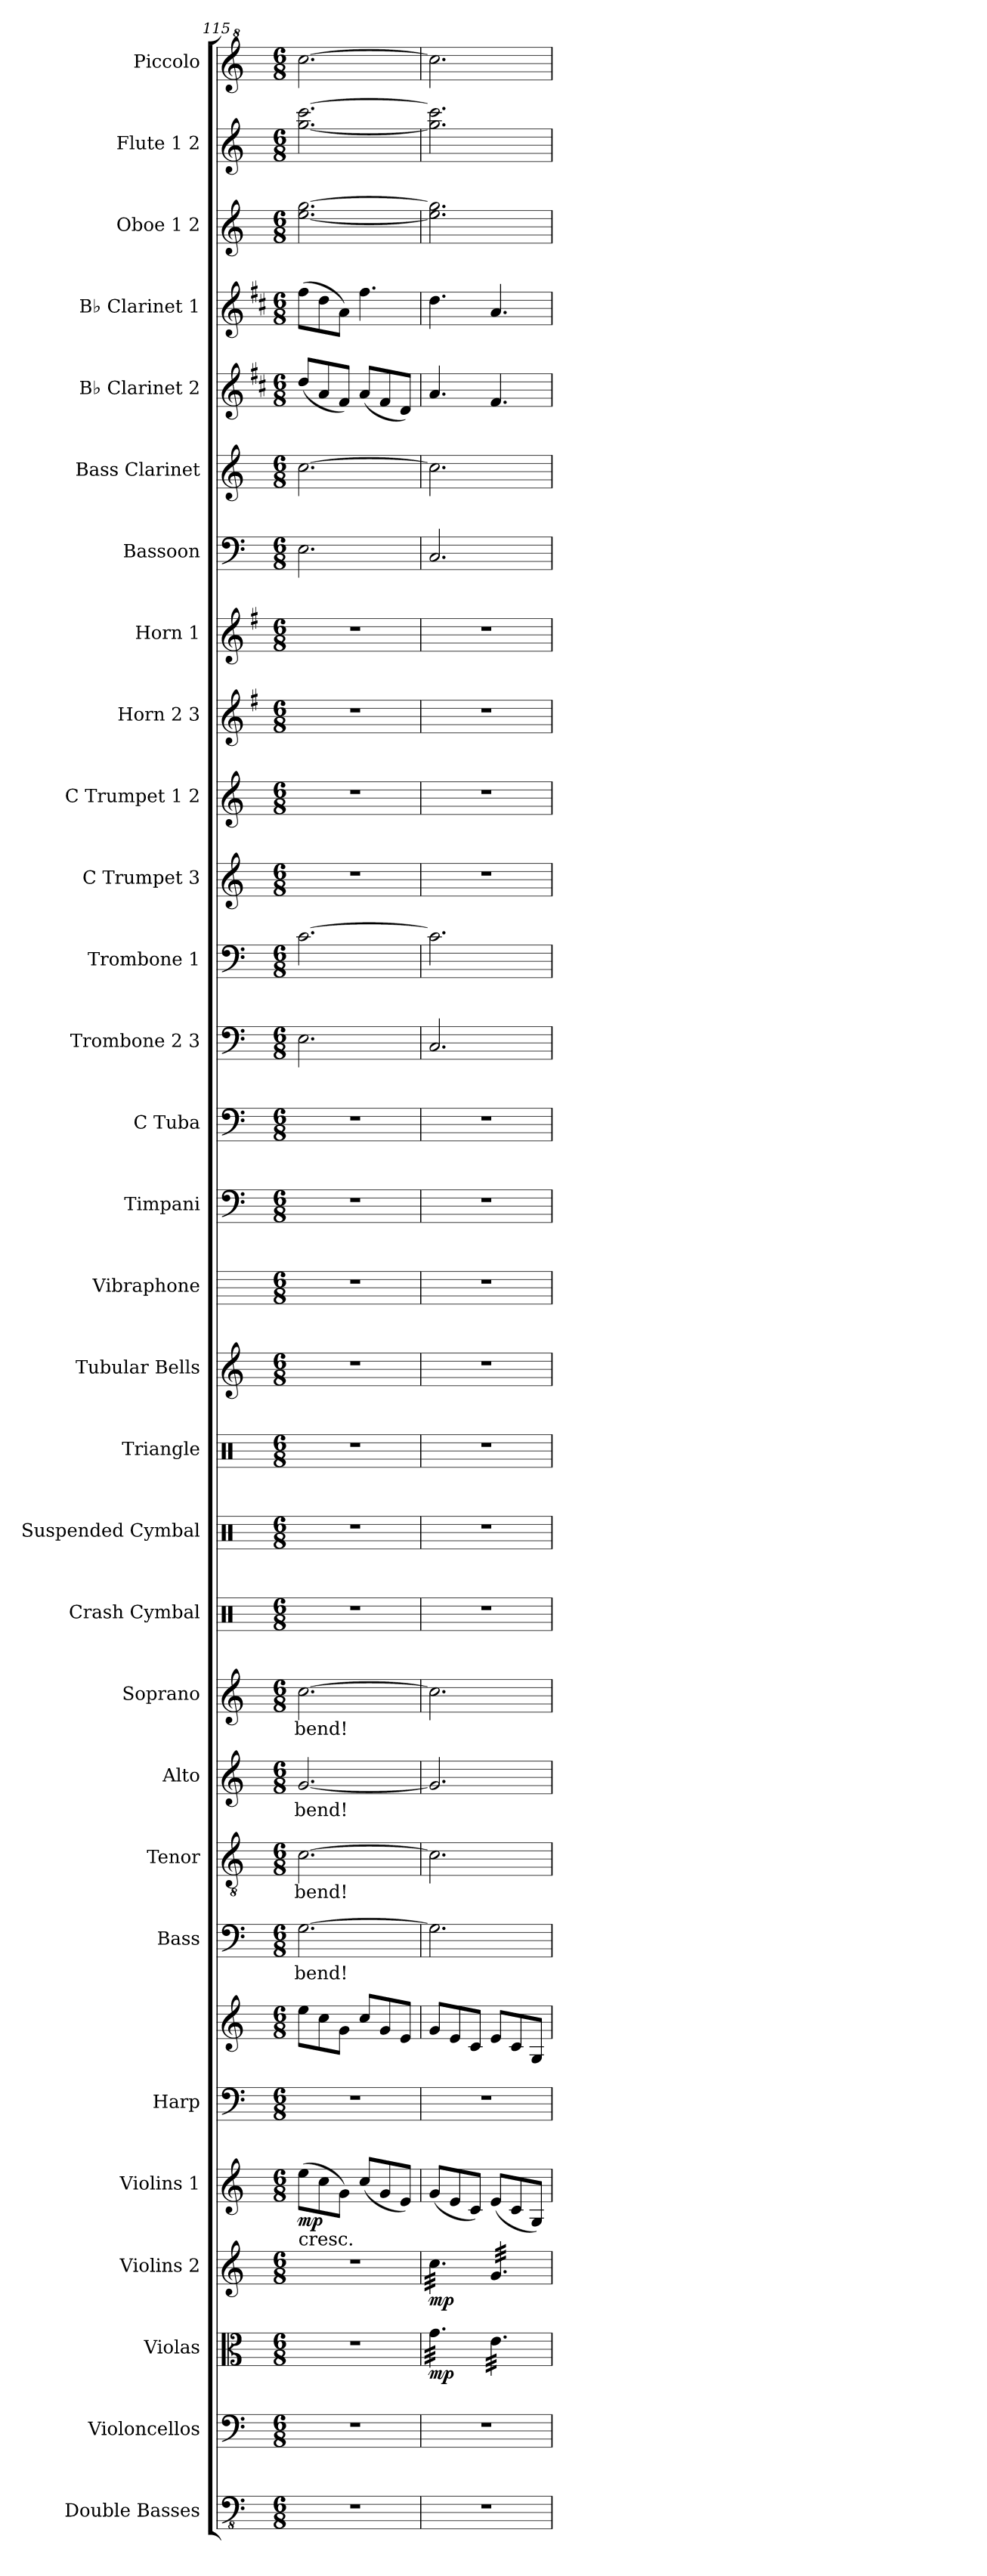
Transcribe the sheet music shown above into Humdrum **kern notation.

**kern	**kern	**kern	**dynam	**kern	**dynam	**kern	**dynam	**kern	**kern	**kern	**text	**kern	**text	**kern	**text	**kern	**text	**kern	**kern	**kern	**kern	**kern	**kern	**kern	**kern	**kern	**kern	**kern	**kern	**kern	**kern	**kern	**kern	**kern	**kern	**kern	**kern
*part30	*part29	*part28	*part28	*part27	*part27	*part26	*part26	*part25	*part25	*part24	*part24	*part23	*part23	*part22	*part22	*part21	*part21	*part20	*part19	*part18	*part17	*part16	*part15	*part14	*part13	*part12	*part11	*part10	*part9	*part8	*part7	*part6	*part5	*part4	*part3	*part2	*part1
*staff31	*staff30	*staff29	*staff29	*staff28	*staff28	*staff27	*staff27	*staff26	*staff25	*staff24	*staff24	*staff23	*staff23	*staff22	*staff22	*staff21	*staff21	*staff20	*staff19	*staff18	*staff17	*staff16	*staff15	*staff14	*staff13	*staff12	*staff11	*staff10	*staff9	*staff8	*staff7	*staff6	*staff5	*staff4	*staff3	*staff2	*staff1
*I"Double Basses	*I"Violoncellos	*I"Violas	*	*I"Violins 2	*	*I"Violins 1	*	*I"Harp	*	*I"Bass	*	*I"Tenor	*	*I"Alto	*	*I"Soprano	*	*I"Crash Cymbal	*I"Suspended Cymbal	*I"Triangle	*I"Tubular Bells	*I"Vibraphone	*I"Timpani	*I"C Tuba	*I"Trombone 2 3	*I"Trombone 1	*I"C Trumpet 3	*I"C Trumpet 1 2	*I"Horn 2 3	*I"Horn 1	*I"Bassoon	*I"Bass Clarinet	*I"B♭ Clarinet 2	*I"B♭ Clarinet 1	*I"Oboe 1 2	*I"Flute 1 2	*I"Piccolo
*I'Dbs.	*I'Vlcs.	*I'Vlas.	*	*I'Vlns. 2	*	*I'Vlns. 1	*	*I'Hrp.	*	*I'B.	*	*I'T.	*	*I'A.	*	*I'S.	*	*I'Cr. Cym.	*I'Susp. Cym.	*I'Trgl.	*I'Tu. Be.	*I'Vib.	*I'Timp.	*I'C Tu.	*I'Trb. 2 3	*I'Trb. 1	*I'C Tpt. 3	*I'C Tpt. 1 2	*I'Hn. 2 3	*I'Hn. 1	*I'Bsn.	*I'B. Cl.	*I'B♭ Cl. 2	*I'B♭ Cl. 1	*I'Ob. 1 2	*I'Fl. 1 2	*I'Picc.
*clefFv4	*clefF4	*clefC3	*	*clefG2	*	*clefG2	*	*clefF4	*clefG2	*clefF4	*	*clefGv2	*	*clefG2	*	*clefG2	*	*clefX	*clefX	*clefX	*clefG2	*	*clefF4	*clefF4	*clefF4	*clefF4	*clefG2	*clefG2	*clefG2	*clefG2	*clefF4	*	*clefG2	*clefG2	*clefG2	*clefG2	*clefG^2
*	*	*	*	*	*	*	*	*	*	*	*	*	*	*	*	*	*	*	*	*	*	*	*	*	*	*	*	*	*ITrd4c7	*ITrd4c7	*	*ITrd8c14	*ITrd1c2	*ITrd1c2	*	*	*ITrd-7c-12
*k[]	*k[]	*k[]	*	*k[]	*	*k[]	*	*k[]	*k[]	*k[]	*	*k[]	*	*k[]	*	*k[]	*	*k[]	*k[]	*k[]	*k[]	*k[]	*k[]	*k[]	*k[]	*k[]	*k[]	*k[]	*k[]	*k[]	*k[]	*k[]	*k[]	*k[]	*k[]	*k[]	*k[]
*C:	*C:	*C:	*	*C:	*	*C:	*	*C:	*C:	*C:	*	*C:	*	*C:	*	*C:	*	*C:	*C:	*C:	*C:	*C:	*C:	*C:	*C:	*C:	*C:	*C:	*C:	*C:	*C:	*C:	*C:	*C:	*C:	*C:	*C:
*M6/8	*M6/8	*M6/8	*	*M6/8	*	*M6/8	*	*M6/8	*M6/8	*M6/8	*	*M6/8	*	*M6/8	*	*M6/8	*	*M6/8	*M6/8	*M6/8	*M6/8	*M6/8	*M6/8	*M6/8	*M6/8	*M6/8	*M6/8	*M6/8	*M6/8	*M6/8	*M6/8	*M6/8	*M6/8	*M6/8	*M6/8	*M6/8	*M6/8
=115	=115	=115	=115	=115	=115	=115	=115	=115	=115	=115	=115	=115	=115	=115	=115	=115	=115	=115	=115	=115	=115	=115	=115	=115	=115	=115	=115	=115	=115	=115	=115	=115	=115	=115	=115	=115	=115
!	!	!	!	!	!	!LO:TX:b:t=cresc.	!	!	!	!	!	!	!	!	!	!	!	!	!	!	!	!	!	!	!	!	!	!	!	!	!	!	!	!	!	!	!
!	!	!	!	!	!	!	!LO:DY:b	!	!	!	!	!	!	!	!	!	!	!	!	!	!	!	!	!	!	!	!	!	!	!	!	!	!	!	!	!	!
2.r	2.r	2.r	.	2.r	.	(8ee\L	mp	2.r	8ee\L	[2.G\	bend!	[2.c\	bend!	[2.g/	bend!	[2.cc\	bend!	2.r	2.r	2.r	2.r	2.r	2.r	2.r	2.E\	[2.c\	2.r	2.r	2.r	2.r	2.E\	[2.c\	(8cc/L	(8ee\L	[2.ee\ [2.gg\	[2.gg\ [2.ccc\	[2.cccc\
.	.	.	.	.	.	8cc\	.	.	8cc\	.	.	.	.	.	.	.	.	.	.	.	.	.	.	.	.	.	.	.	.	.	.	.	8g/	8cc\	.	.	.
.	.	.	.	.	.	8g\J)	.	.	8g\J	.	.	.	.	.	.	.	.	.	.	.	.	.	.	.	.	.	.	.	.	.	.	.	8e/J)	8g\J)	.	.	.
.	.	.	.	.	.	(8cc/L	.	.	8cc/L	.	.	.	.	.	.	.	.	.	.	.	.	.	.	.	.	.	.	.	.	.	.	.	(8g/L	4.ee\	.	.	.
.	.	.	.	.	.	8g/	.	.	8g/	.	.	.	.	.	.	.	.	.	.	.	.	.	.	.	.	.	.	.	.	.	.	.	8e/	.	.	.	.
.	.	.	.	.	.	8e/J)	.	.	8e/J	.	.	.	.	.	.	.	.	.	.	.	.	.	.	.	.	.	.	.	.	.	.	.	8c/J)	.	.	.	.
=116	=116	=116	=116	=116	=116	=116	=116	=116	=116	=116	=116	=116	=116	=116	=116	=116	=116	=116	=116	=116	=116	=116	=116	=116	=116	=116	=116	=116	=116	=116	=116	=116	=116	=116	=116	=116	=116
!	!	!	!	!LO:TX:b:t=cresc.	!	!	!	!	!	!	!	!	!	!	!	!	!	!	!	!	!	!	!	!	!	!	!	!	!	!	!	!	!	!	!	!	!
!	!	!LO:TX:b:t=cresc.	!	!	!	!	!	!	!	!	!	!	!	!	!	!	!	!	!	!	!	!	!	!	!	!	!	!	!	!	!	!	!	!	!	!	!
!	!	!	!LO:DY:b	!	!LO:DY:b	!	!	!	!	!	!	!	!	!	!	!	!	!	!	!	!	!	!	!	!	!	!	!	!	!	!	!	!	!	!	!	!
*	*	*tremolo	*	*	*	*	*	*	*	*	*	*	*	*	*	*	*	*	*	*	*	*	*	*	*	*	*	*	*	*	*	*	*	*	*	*	*
*	*	*	*	*tremolo	*	*	*	*	*	*	*	*	*	*	*	*	*	*	*	*	*	*	*	*	*	*	*	*	*	*	*	*	*	*	*	*	*
2.r	2.r	32g\LLL	mp	32cc\LLL	mp	(8g/L	.	2.r	8g/L	2.G\]	.	2.c\]	.	2.g/]	.	2.cc\]	.	2.r	2.r	2.r	2.r	2.r	2.r	2.r	2.C/	2.c\]	2.r	2.r	2.r	2.r	2.C/	2.c\]	4.g/	4.cc\	2.ee\] 2.gg\]	2.gg\] 2.ccc\]	2.cccc\]
.	.	32g\	.	32cc\	.	.	.	.	.	.	.	.	.	.	.	.	.	.	.	.	.	.	.	.	.	.	.	.	.	.	.	.	.	.	.	.	.
.	.	32g\	.	32cc\	.	.	.	.	.	.	.	.	.	.	.	.	.	.	.	.	.	.	.	.	.	.	.	.	.	.	.	.	.	.	.	.	.
.	.	32g\	.	32cc\	.	.	.	.	.	.	.	.	.	.	.	.	.	.	.	.	.	.	.	.	.	.	.	.	.	.	.	.	.	.	.	.	.
.	.	32g\	.	32cc\	.	8e/	.	.	8e/	.	.	.	.	.	.	.	.	.	.	.	.	.	.	.	.	.	.	.	.	.	.	.	.	.	.	.	.
.	.	32g\	.	32cc\	.	.	.	.	.	.	.	.	.	.	.	.	.	.	.	.	.	.	.	.	.	.	.	.	.	.	.	.	.	.	.	.	.
.	.	32g\	.	32cc\	.	.	.	.	.	.	.	.	.	.	.	.	.	.	.	.	.	.	.	.	.	.	.	.	.	.	.	.	.	.	.	.	.
.	.	32g\	.	32cc\	.	.	.	.	.	.	.	.	.	.	.	.	.	.	.	.	.	.	.	.	.	.	.	.	.	.	.	.	.	.	.	.	.
.	.	32g\	.	32cc\	.	8c/J)	.	.	8c/J	.	.	.	.	.	.	.	.	.	.	.	.	.	.	.	.	.	.	.	.	.	.	.	.	.	.	.	.
.	.	32g\	.	32cc\	.	.	.	.	.	.	.	.	.	.	.	.	.	.	.	.	.	.	.	.	.	.	.	.	.	.	.	.	.	.	.	.	.
.	.	32g\	.	32cc\	.	.	.	.	.	.	.	.	.	.	.	.	.	.	.	.	.	.	.	.	.	.	.	.	.	.	.	.	.	.	.	.	.
.	.	32g\JJJ	.	32cc\JJJ	.	.	.	.	.	.	.	.	.	.	.	.	.	.	.	.	.	.	.	.	.	.	.	.	.	.	.	.	.	.	.	.	.
.	.	32e\LLL	.	32g/LLL	.	(8e/L	.	.	8e/L	.	.	.	.	.	.	.	.	.	.	.	.	.	.	.	.	.	.	.	.	.	.	.	4.e/	4.g/	.	.	.
.	.	32e\	.	32g/	.	.	.	.	.	.	.	.	.	.	.	.	.	.	.	.	.	.	.	.	.	.	.	.	.	.	.	.	.	.	.	.	.
.	.	32e\	.	32g/	.	.	.	.	.	.	.	.	.	.	.	.	.	.	.	.	.	.	.	.	.	.	.	.	.	.	.	.	.	.	.	.	.
.	.	32e\	.	32g/	.	.	.	.	.	.	.	.	.	.	.	.	.	.	.	.	.	.	.	.	.	.	.	.	.	.	.	.	.	.	.	.	.
.	.	32e\	.	32g/	.	8c/	.	.	8c/	.	.	.	.	.	.	.	.	.	.	.	.	.	.	.	.	.	.	.	.	.	.	.	.	.	.	.	.
.	.	32e\	.	32g/	.	.	.	.	.	.	.	.	.	.	.	.	.	.	.	.	.	.	.	.	.	.	.	.	.	.	.	.	.	.	.	.	.
.	.	32e\	.	32g/	.	.	.	.	.	.	.	.	.	.	.	.	.	.	.	.	.	.	.	.	.	.	.	.	.	.	.	.	.	.	.	.	.
.	.	32e\	.	32g/	.	.	.	.	.	.	.	.	.	.	.	.	.	.	.	.	.	.	.	.	.	.	.	.	.	.	.	.	.	.	.	.	.
.	.	32e\	.	32g/	.	8G/J)	.	.	8G/J	.	.	.	.	.	.	.	.	.	.	.	.	.	.	.	.	.	.	.	.	.	.	.	.	.	.	.	.
.	.	32e\	.	32g/	.	.	.	.	.	.	.	.	.	.	.	.	.	.	.	.	.	.	.	.	.	.	.	.	.	.	.	.	.	.	.	.	.
.	.	32e\	.	32g/	.	.	.	.	.	.	.	.	.	.	.	.	.	.	.	.	.	.	.	.	.	.	.	.	.	.	.	.	.	.	.	.	.
.	.	32e\JJJ	.	32g/JJJ	.	.	.	.	.	.	.	.	.	.	.	.	.	.	.	.	.	.	.	.	.	.	.	.	.	.	.	.	.	.	.	.	.
*	*	*	*	*Xtremolo	*	*	*	*	*	*	*	*	*	*	*	*	*	*	*	*	*	*	*	*	*	*	*	*	*	*	*	*	*	*	*	*	*
*	*	*Xtremolo	*	*	*	*	*	*	*	*	*	*	*	*	*	*	*	*	*	*	*	*	*	*	*	*	*	*	*	*	*	*	*	*	*	*	*
=	=	=	=	=	=	=	=	=	=	=	=	=	=	=	=	=	=	=	=	=	=	=	=	=	=	=	=	=	=	=	=	=	=	=	=	=	=
*-	*-	*-	*-	*-	*-	*-	*-	*-	*-	*-	*-	*-	*-	*-	*-	*-	*-	*-	*-	*-	*-	*-	*-	*-	*-	*-	*-	*-	*-	*-	*-	*-	*-	*-	*-	*-	*-
